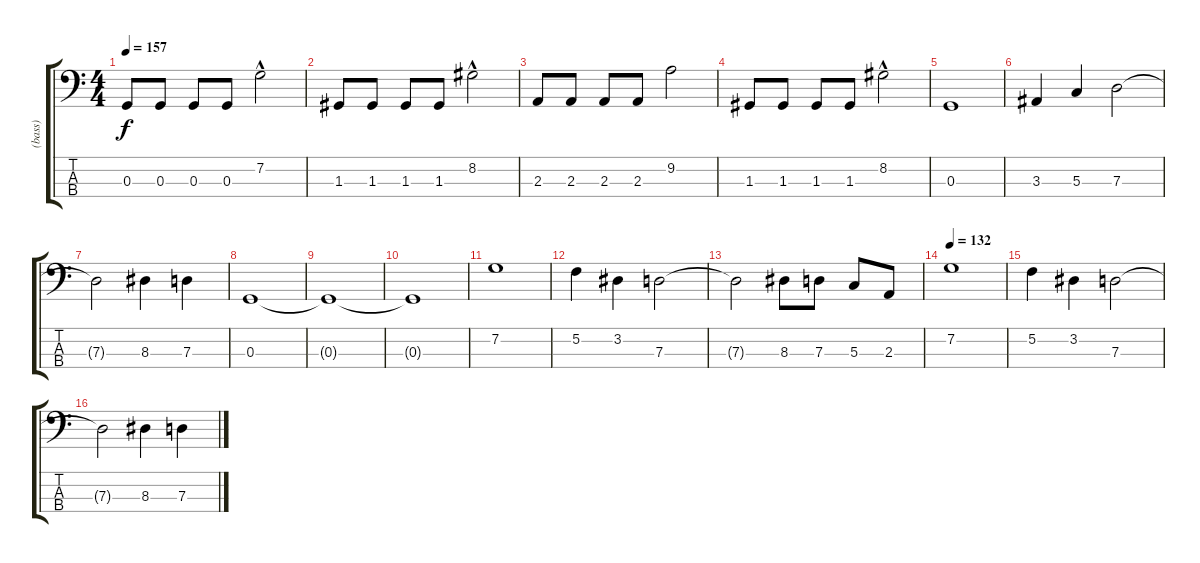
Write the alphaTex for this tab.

\track ("(bass)" "(bass)") {instrument electricbassfinger}
\staff {score tabs}
\tuning (F2 C2 G1 D1) {hide}
\ts (4 4)
\tempo 157
\clef f4
\ks c
0.3.8{dy f} 0.3.8 0.3.8 0.3.8 7.2{hac}.2 |
1.3.8 1.3.8 1.3.8 1.3.8 8.2{hac}.2 |
2.3.8 2.3.8 2.3.8 2.3.8 9.2.2 |
1.3.8 1.3.8 1.3.8 1.3.8 8.2{hac}.2 |
0.3.1 |
3.3.4 5.3.4 7.3.2 |
7.3{t}.2 8.3.4 7.3.4 |
0.3.1 |
0.3{t}.1 |
0.3{t}.1 |
7.2.1 |
5.2.4 3.2.4 7.3.2 |
7.3{t}.2 8.3.8 7.3.8 5.3.8 2.3.8 |
\tempo 132
7.2.1 |
5.2.4 3.2.4 7.3.2 |
7.3{t}.2 8.3.4 7.3.4
